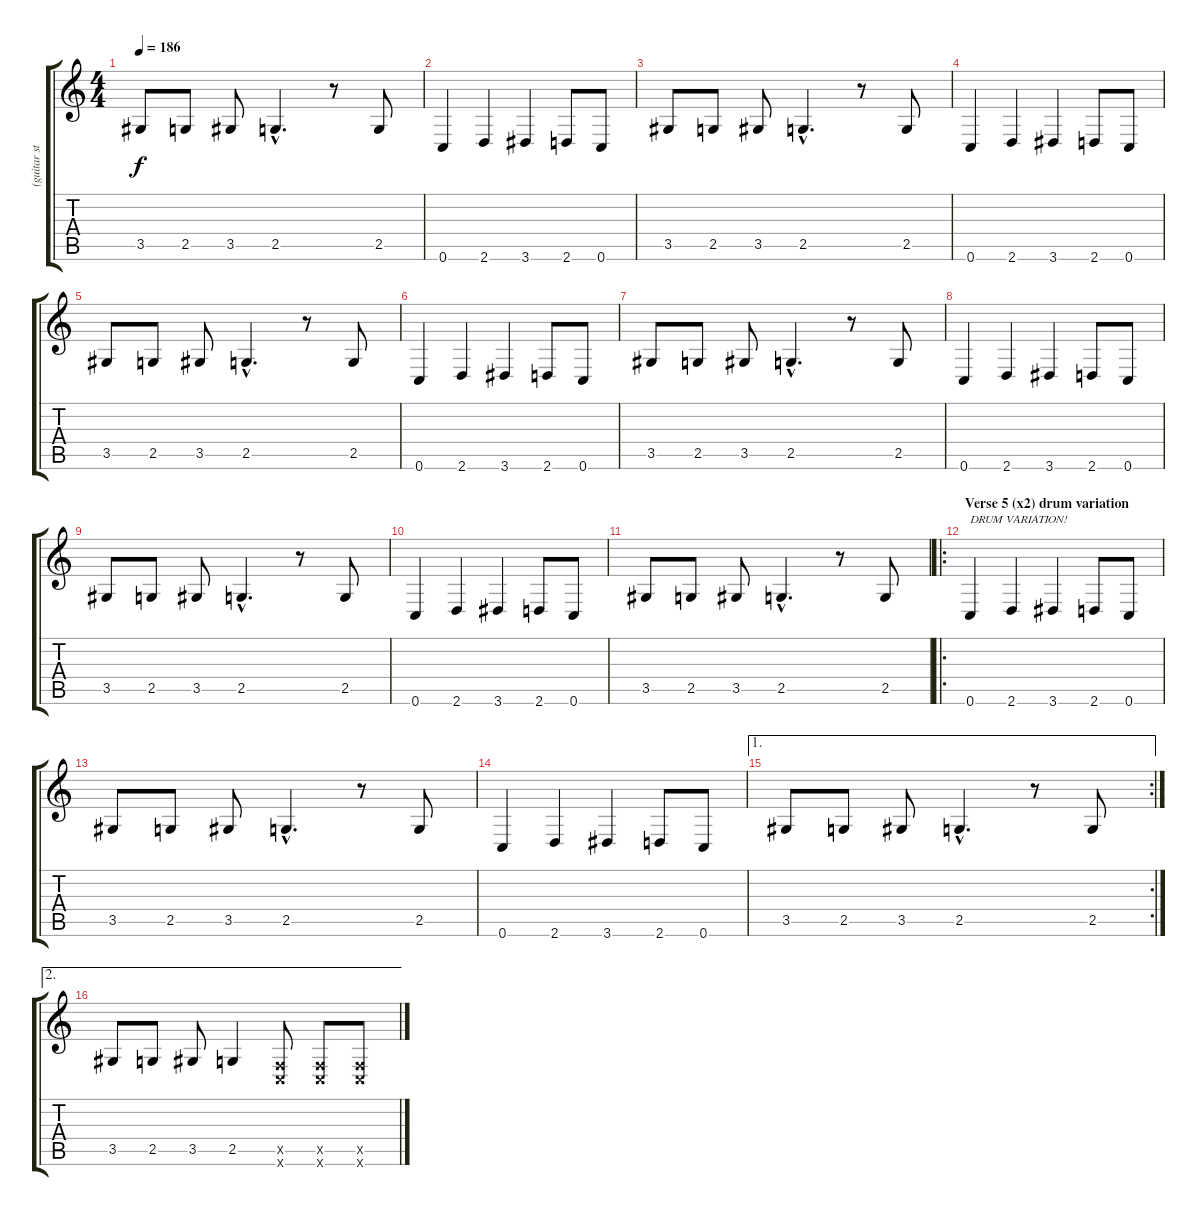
\track ("(guitar stereo reverb)" "(guitar st") {instrument acousticguitarsteel}
\staff {score tabs}
\tuning (E4 B3 G3 D3 F2 C2) {hide}
\ts (4 4)
\tempo 186
\clef g2
\ks c
3.5.8{dy f} 2.5.8 3.5.8 2.5{hac}.4{d} r.8 2.5.8 |
0.6.4 2.6.4 3.6.4 2.6.8 0.6.8 |
3.5.8 2.5.8 3.5.8 2.5{hac}.4{d} r.8 2.5.8 |
0.6.4 2.6.4 3.6.4 2.6.8 0.6.8 |
3.5.8 2.5.8 3.5.8 2.5{hac}.4{d} r.8 2.5.8 |
0.6.4 2.6.4 3.6.4 2.6.8 0.6.8 |
3.5.8 2.5.8 3.5.8 2.5{hac}.4{d} r.8 2.5.8 |
0.6.4 2.6.4 3.6.4 2.6.8 0.6.8 |
3.5.8 2.5.8 3.5.8 2.5{hac}.4{d} r.8 2.5.8 |
0.6.4 2.6.4 3.6.4 2.6.8 0.6.8 |
3.5.8 2.5.8 3.5.8 2.5{hac}.4{d} r.8 2.5.8 |
\ro
\section ("" "Verse 5 (x2) drum variation")
0.6.4{txt "DRUM VARIATION!"} 2.6.4 3.6.4 2.6.8 0.6.8 |
3.5.8 2.5.8 3.5.8 2.5{hac}.4{d} r.8 2.5.8 |
0.6.4 2.6.4 3.6.4 2.6.8 0.6.8 |
\ae 1
\rc 2
3.5.8 2.5.8 3.5.8 2.5{hac}.4{d} r.8 2.5.8 |
\ae 2
3.5.8 2.5.8 3.5.8 2.5.4 (0.5{x} 0.6{x}).8 (0.5{x} 0.6{x}).8 (0.5{x} 0.6{x}).8
